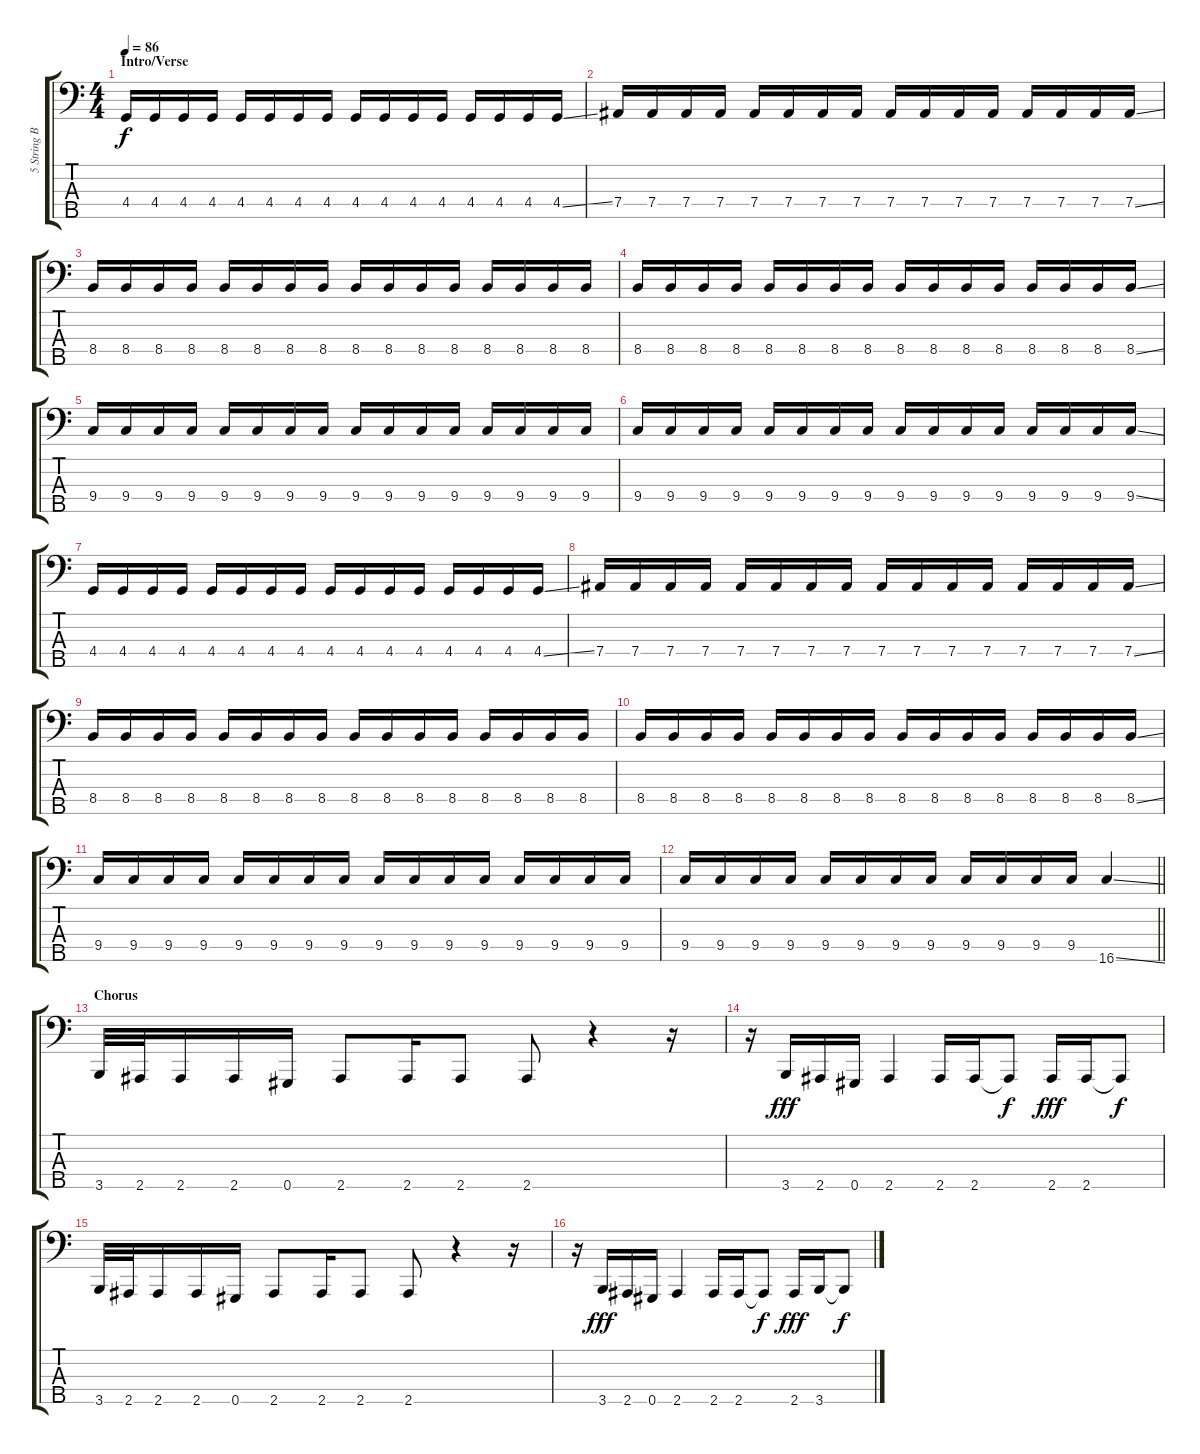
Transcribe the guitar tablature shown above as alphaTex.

\track ("5 String Bass (G# D# G# C# F#)" "5 String B") {instrument electricbassfinger}
\staff {score tabs}
\tuning (Gb2 Db2 Ab1 Eb1 Ab0) {hide}
\ts (4 4)
\section ("" "Intro/Verse")
\tempo 86
\clef f4
\ks c
4.4.16{dy f instrument electricbassfinger} 4.4.16 4.4.16 4.4.16 4.4.16 4.4.16 4.4.16 4.4.16 4.4.16 4.4.16 4.4.16 4.4.16 4.4.16 4.4.16 4.4.16 4.4{ss}.16 |
7.4.16 7.4.16 7.4.16 7.4.16 7.4.16 7.4.16 7.4.16 7.4.16 7.4.16 7.4.16 7.4.16 7.4.16 7.4.16 7.4.16 7.4.16 7.4{ss}.16 |
8.4.16 8.4.16 8.4.16 8.4.16 8.4.16 8.4.16 8.4.16 8.4.16 8.4.16 8.4.16 8.4.16 8.4.16 8.4.16 8.4.16 8.4.16 8.4.16 |
8.4.16 8.4.16 8.4.16 8.4.16 8.4.16 8.4.16 8.4.16 8.4.16 8.4.16 8.4.16 8.4.16 8.4.16 8.4.16 8.4.16 8.4.16 8.4{ss}.16 |
9.4.16 9.4.16 9.4.16 9.4.16 9.4.16 9.4.16 9.4.16 9.4.16 9.4.16 9.4.16 9.4.16 9.4.16 9.4.16 9.4.16 9.4.16 9.4.16 |
9.4.16 9.4.16 9.4.16 9.4.16 9.4.16 9.4.16 9.4.16 9.4.16 9.4.16 9.4.16 9.4.16 9.4.16 9.4.16 9.4.16 9.4.16 9.4{ss}.16 |
4.4.16 4.4.16 4.4.16 4.4.16 4.4.16 4.4.16 4.4.16 4.4.16 4.4.16 4.4.16 4.4.16 4.4.16 4.4.16 4.4.16 4.4.16 4.4{ss}.16 |
7.4.16 7.4.16 7.4.16 7.4.16 7.4.16 7.4.16 7.4.16 7.4.16 7.4.16 7.4.16 7.4.16 7.4.16 7.4.16 7.4.16 7.4.16 7.4{ss}.16 |
8.4.16 8.4.16 8.4.16 8.4.16 8.4.16 8.4.16 8.4.16 8.4.16 8.4.16 8.4.16 8.4.16 8.4.16 8.4.16 8.4.16 8.4.16 8.4.16 |
8.4.16 8.4.16 8.4.16 8.4.16 8.4.16 8.4.16 8.4.16 8.4.16 8.4.16 8.4.16 8.4.16 8.4.16 8.4.16 8.4.16 8.4.16 8.4{ss}.16 |
9.4.16 9.4.16 9.4.16 9.4.16 9.4.16 9.4.16 9.4.16 9.4.16 9.4.16 9.4.16 9.4.16 9.4.16 9.4.16 9.4.16 9.4.16 9.4.16 |
\barLineRight lightlight
9.4.16 9.4.16 9.4.16 9.4.16 9.4.16 9.4.16 9.4.16 9.4.16 9.4.16 9.4.16 9.4.16 9.4.16 16.5{ss}.4 |
\section ("" "Chorus ")
3.5.32 2.5.32 2.5.16 2.5.16 0.5.16 2.5.8 2.5.16 2.5.8 2.5.8 r.4 r.16 |
r.16 3.5.16{dy fff} 2.5.16 0.5.16 2.5.4 2.5.16 2.5.16 2.5{t}.8{dy f} 2.5.16{dy fff} 2.5.16 2.5{t}.8{dy f} |
3.5.32 2.5.32 2.5.16 2.5.16 0.5.16 2.5.8 2.5.16 2.5.8 2.5.8 r.4 r.16 |
r.16 3.5.16{dy fff} 2.5.16 0.5.16 2.5.4 2.5.16 2.5.16 2.5{t}.8{dy f} 2.5.16{dy fff} 3.5.16 3.5{t}.8{dy f}
